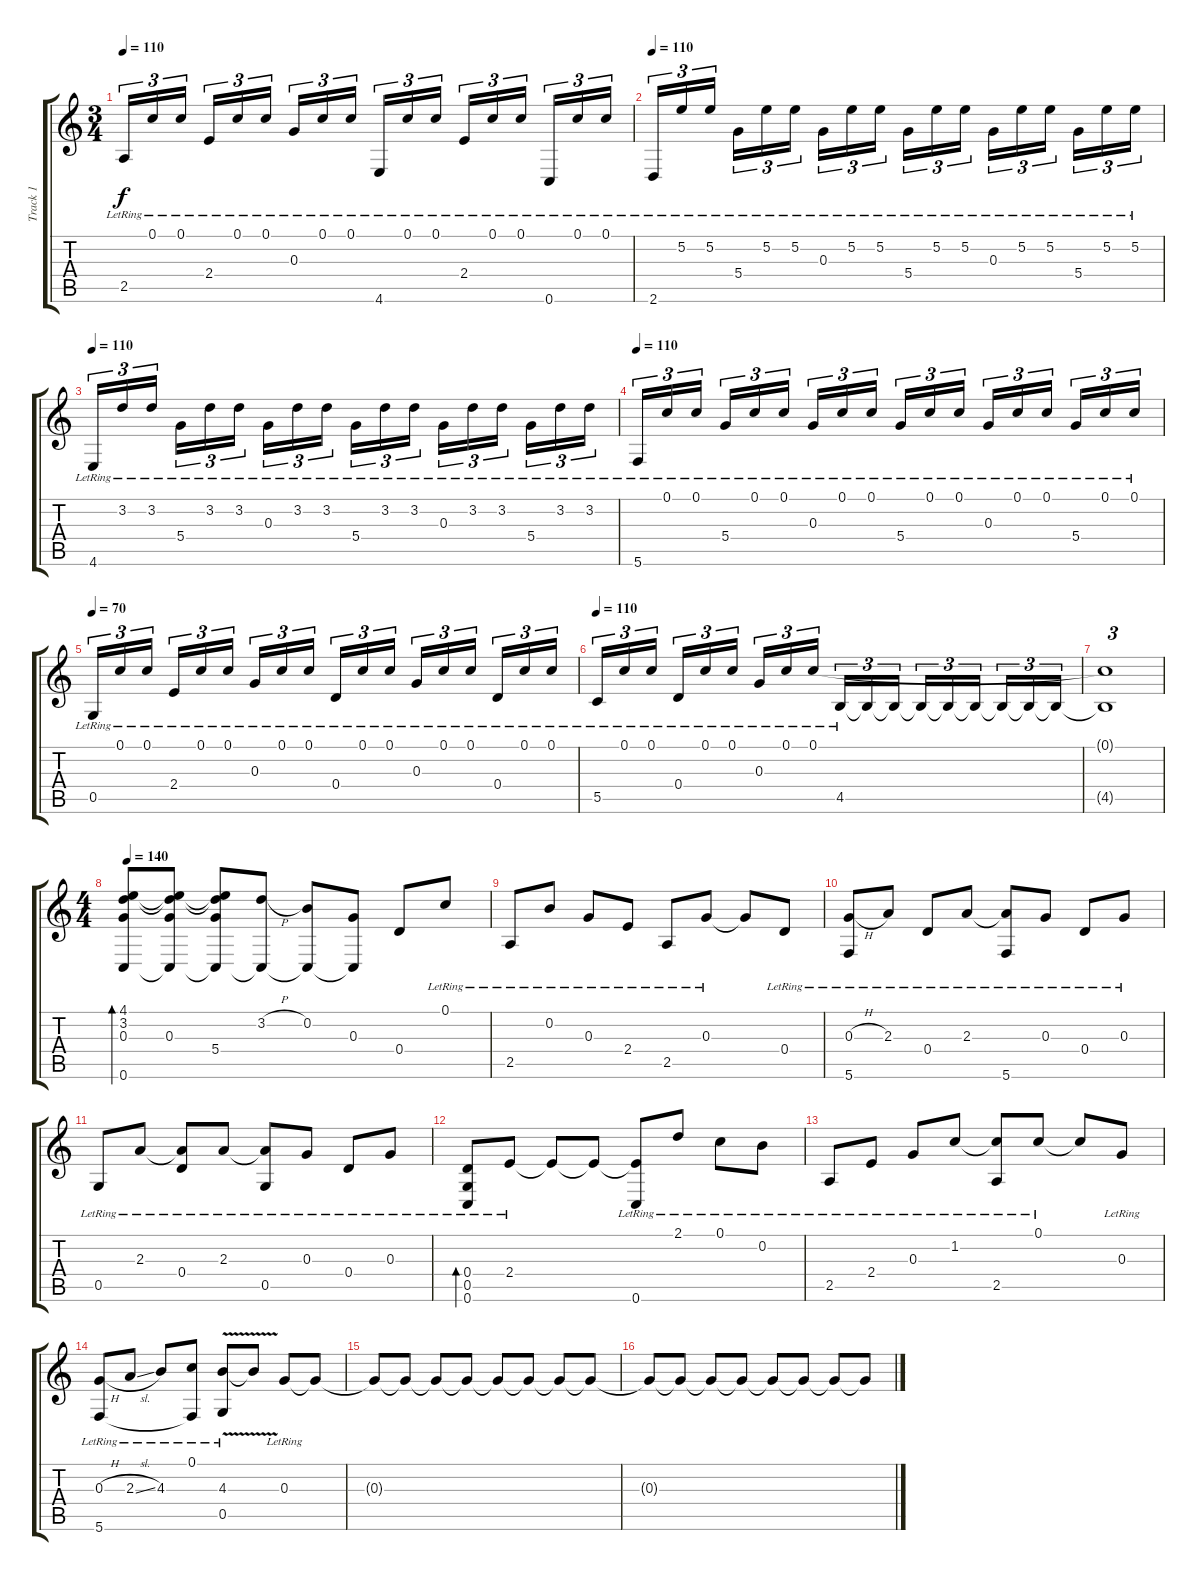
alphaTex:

\track ("Track 1" "Track 1") {instrument acousticguitarsteel}
\staff {score tabs}
\tuning (C4 B3 G3 D3 G2 C2) {hide}
\ts (3 4)
\tempo 110
\clef g2
\ks c
2.5{lr}.16{tu (3 2) dy f} 0.1{lr}.16{tu (3 2)} 0.1{lr}.16{tu (3 2) beam splitsecondary} 2.4{lr}.16{tu (3 2)} 0.1{lr}.16{tu (3 2)} 0.1{lr}.16{tu (3 2)} 0.3{lr}.16{tu (3 2)} 0.1{lr}.16{tu (3 2)} 0.1{lr}.16{tu (3 2) beam splitsecondary} 4.6{lr}.16{tu (3 2)} 0.1{lr}.16{tu (3 2)} 0.1{lr}.16{tu (3 2)} 2.4{lr}.16{tu (3 2)} 0.1{lr}.16{tu (3 2)} 0.1{lr}.16{tu (3 2) beam splitsecondary} 0.6{lr}.16{tu (3 2)} 0.1{lr}.16{tu (3 2)} 0.1{lr}.16{tu (3 2)} |
\tempo 110
2.6{lr}.16{tu (3 2)} 5.2{lr}.16{tu (3 2)} 5.2{lr}.16{tu (3 2) beam splitsecondary} 5.4{lr}.16{tu (3 2)} 5.2{lr}.16{tu (3 2)} 5.2{lr}.16{tu (3 2)} 0.3{lr}.16{tu (3 2)} 5.2{lr}.16{tu (3 2)} 5.2{lr}.16{tu (3 2) beam splitsecondary} 5.4{lr}.16{tu (3 2)} 5.2{lr}.16{tu (3 2)} 5.2{lr}.16{tu (3 2)} 0.3{lr}.16{tu (3 2)} 5.2{lr}.16{tu (3 2)} 5.2{lr}.16{tu (3 2) beam splitsecondary} 5.4{lr}.16{tu (3 2)} 5.2{lr}.16{tu (3 2)} 5.2{lr}.16{tu (3 2)} |
\tempo 110
4.6{lr}.16{tu (3 2)} 3.2{lr}.16{tu (3 2)} 3.2{lr}.16{tu (3 2) beam splitsecondary} 5.4{lr}.16{tu (3 2)} 3.2{lr}.16{tu (3 2)} 3.2{lr}.16{tu (3 2)} 0.3{lr}.16{tu (3 2)} 3.2{lr}.16{tu (3 2)} 3.2{lr}.16{tu (3 2) beam splitsecondary} 5.4{lr}.16{tu (3 2)} 3.2{lr}.16{tu (3 2)} 3.2{lr}.16{tu (3 2)} 0.3{lr}.16{tu (3 2)} 3.2{lr}.16{tu (3 2)} 3.2{lr}.16{tu (3 2) beam splitsecondary} 5.4{lr}.16{tu (3 2)} 3.2{lr}.16{tu (3 2)} 3.2{lr}.16{tu (3 2)} |
\tempo 110
5.6{lr}.16{tu (3 2)} 0.1{lr}.16{tu (3 2)} 0.1{lr}.16{tu (3 2) beam splitsecondary} 5.4{lr}.16{tu (3 2)} 0.1{lr}.16{tu (3 2)} 0.1{lr}.16{tu (3 2)} 0.3{lr}.16{tu (3 2)} 0.1{lr}.16{tu (3 2)} 0.1{lr}.16{tu (3 2) beam splitsecondary} 5.4{lr}.16{tu (3 2)} 0.1{lr}.16{tu (3 2)} 0.1{lr}.16{tu (3 2)} 0.3{lr}.16{tu (3 2)} 0.1{lr}.16{tu (3 2)} 0.1{lr}.16{tu (3 2) beam splitsecondary} 5.4{lr}.16{tu (3 2)} 0.1{lr}.16{tu (3 2)} 0.1{lr}.16{tu (3 2)} |
\tempo 70
0.5{lr}.16{tu (3 2)} 0.1{lr}.16{tu (3 2)} 0.1{lr}.16{tu (3 2) beam splitsecondary} 2.4{lr}.16{tu (3 2)} 0.1{lr}.16{tu (3 2)} 0.1{lr}.16{tu (3 2)} 0.3{lr}.16{tu (3 2)} 0.1{lr}.16{tu (3 2)} 0.1{lr}.16{tu (3 2) beam splitsecondary} 0.4{lr}.16{tu (3 2)} 0.1{lr}.16{tu (3 2)} 0.1{lr}.16{tu (3 2)} 0.3{lr}.16{tu (3 2)} 0.1{lr}.16{tu (3 2)} 0.1{lr}.16{tu (3 2) beam splitsecondary} 0.4{lr}.16{tu (3 2)} 0.1{lr}.16{tu (3 2)} 0.1{lr}.16{tu (3 2)} |
\tempo 110
5.5{lr}.16{tu (3 2)} 0.1{lr}.16{tu (3 2)} 0.1{lr}.16{tu (3 2) beam splitsecondary} 0.4{lr}.16{tu (3 2)} 0.1{lr}.16{tu (3 2)} 0.1{lr}.16{tu (3 2)} 0.3{lr}.16{tu (3 2)} 0.1{lr}.16{tu (3 2)} 0.1{lr}.16{tu (3 2) beam splitsecondary} 4.5{lr}.16{tu (3 2)} 4.5{t}.16{tu (3 2)} 4.5{t}.16{tu (3 2)} 4.5{t}.16{tu (3 2)} 4.5{t}.16{tu (3 2)} 4.5{t}.16{tu (3 2) beam splitsecondary} 4.5{t}.16{tu (3 2)} 4.5{t}.16{tu (3 2)} 4.5{t}.16{tu (3 2)} |
(0.1{t} 4.5{t}).1{tu (3 2)} |
\ts (4 4)
\tempo 140
(4.1 3.2 0.3 0.6).8{bd 240} (4.1{t} 3.2{t} 0.3 0.6{t}).8 (4.1{t} 3.2{t} 5.4 0.6{t}).8 (3.2{h} 0.6{t}).8 (0.2 0.6{t}).8 (0.3 0.6{t}).8 0.4.8 0.1{lr}.8 |
2.5{lr}.8 0.2{lr}.8 0.3{lr}.8 2.4{lr}.8 2.5{lr}.8 0.3{lr}.8 0.3{t}.8 0.4{lr}.8 |
(0.3{h lr} 5.6{lr}).8 2.3{lr}.8 0.4{lr}.8 2.3{lr}.8 (2.3{t} 5.6{lr}).8 0.3{lr}.8 0.4{lr}.8 0.3{lr}.8 |
0.5{lr}.8 2.3{lr}.8 (2.3{t} 0.4{lr}).8 2.3{lr}.8 (2.3{t} 0.5{lr}).8 0.3{lr}.8 0.4{lr}.8 0.3{lr}.8 |
(0.4{lr} 0.5{lr} 0.6{lr}).8{bd 240} 2.4{lr}.8 2.4{t}.8 2.4{t}.8 (2.4{t} 0.6{lr}).8 2.1{lr}.8 0.1{lr}.8 0.2{lr}.8 |
2.5{lr}.8 2.4{lr}.8 0.3{lr}.8 1.2{lr}.8 (1.2{t} 2.5{lr}).8 0.1{lr}.8 0.1{t}.8 0.3{lr}.8 |
(0.3{h lr} 5.6).8 2.3{sl lr}.8 4.3{lr}.8 (0.1{lr} 5.6{t}).8 (4.3{v lr} 0.5{lr}).8 4.3{t}.8 0.3{lr}.8 0.3{t}.8 |
0.3{t}.8 0.3{t}.8 0.3{t}.8 0.3{t}.8 0.3{t}.8 0.3{t}.8 0.3{t}.8 0.3{t}.8 |
0.3{t}.8 0.3{t}.8 0.3{t}.8 0.3{t}.8 0.3{t}.8 0.3{t}.8 0.3{t}.8 0.3{t}.8
